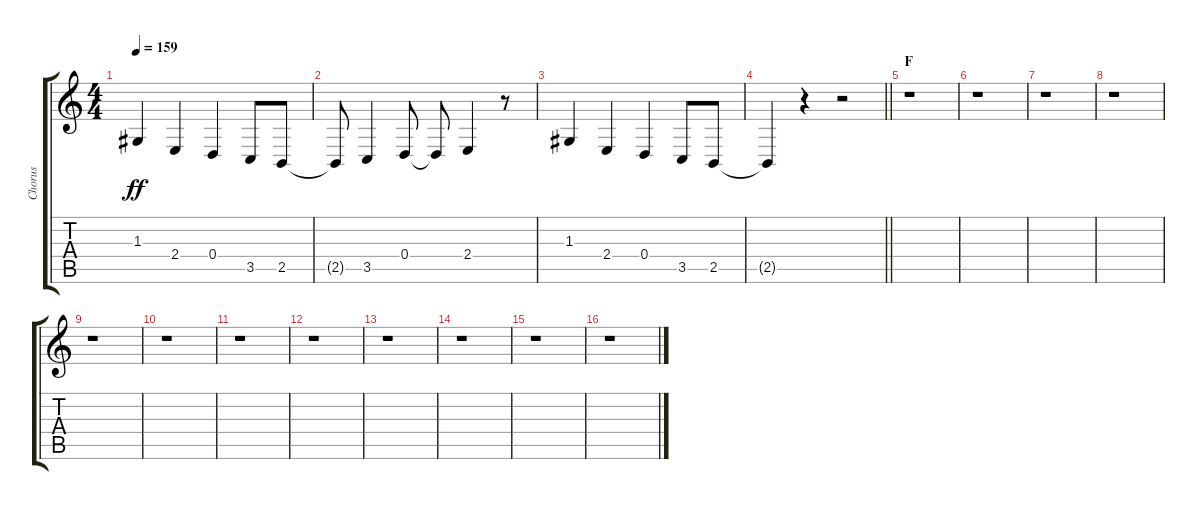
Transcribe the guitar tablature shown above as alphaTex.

\track ("Chorus" "Chorus") {instrument voiceoohs}
\staff {score tabs}
\tuning (E4 B3 G3 D3 A2 E2) {hide}
\ts (4 4)
\tempo 159
\clef g2
\ks c
1.3.4{dy ff} 2.4.4 0.4.4 3.5.8 2.5.8 |
2.5{t}.8 3.5.4 0.4.8 0.4{t}.8 2.4.4 r.8 |
1.3.4 2.4.4 0.4.4 3.5.8 2.5.8 |
\barLineRight lightlight
2.5{t}.4 r.4 r.2 |
\section ("" "F")
r.1 |
r.1 |
r.1 |
r.1 |
r.1 |
r.1 |
r.1 |
r.1 |
r.1 |
r.1 |
r.1 |
r.1
